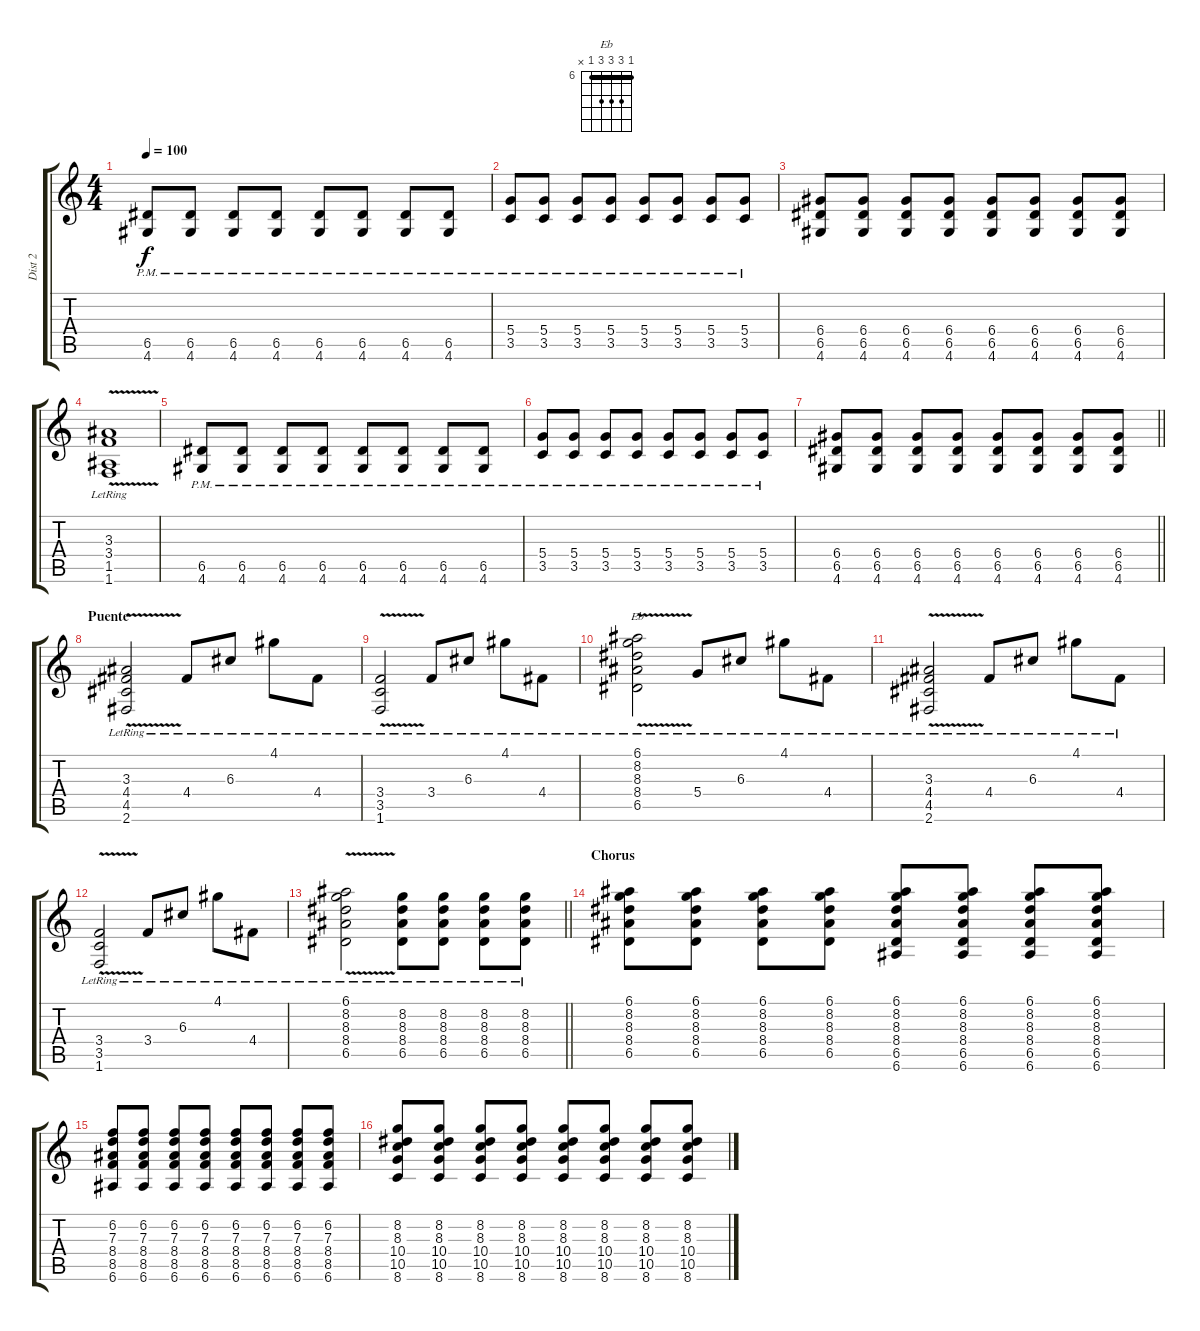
\track ("Dist 2" "Dist 2") {instrument overdrivenguitar}
\staff {score tabs}
\tuning (E4 B3 G3 D3 A2 E2) {hide}
\chord ("Eb" 6 8 8 8 6 x) {firstfret 6 barre 6}
\ts (4 4)
\tempo 100
\clef g2
\ks c
(6.5{pm} 4.6{pm}).8{dy f} (6.5{pm} 4.6{pm}).8 (6.5{pm} 4.6{pm}).8 (6.5{pm} 4.6{pm}).8 (6.5{pm} 4.6{pm}).8 (6.5{pm} 4.6{pm}).8 (6.5{pm} 4.6{pm}).8 (6.5{pm} 4.6{pm}).8 |
(5.4{pm} 3.5{pm}).8 (5.4{pm} 3.5{pm}).8 (5.4{pm} 3.5{pm}).8 (5.4{pm} 3.5{pm}).8 (5.4{pm} 3.5{pm}).8 (5.4{pm} 3.5{pm}).8 (5.4{pm} 3.5{pm}).8 (5.4{pm} 3.5{pm}).8 |
(6.4 6.5 4.6).8 (6.4 6.5 4.6).8 (6.4 6.5 4.6).8 (6.4 6.5 4.6).8 (6.4 6.5 4.6).8 (6.4 6.5 4.6).8 (6.4 6.5 4.6).8 (6.4 6.5 4.6).8 |
(3.3 3.4{lr} 1.5{v lr} 1.6{lr}).1 |
(6.5{pm} 4.6{pm}).8 (6.5{pm} 4.6{pm}).8 (6.5{pm} 4.6{pm}).8 (6.5{pm} 4.6{pm}).8 (6.5{pm} 4.6{pm}).8 (6.5{pm} 4.6{pm}).8 (6.5{pm} 4.6{pm}).8 (6.5{pm} 4.6{pm}).8 |
(5.4{pm} 3.5{pm}).8 (5.4{pm} 3.5{pm}).8 (5.4{pm} 3.5{pm}).8 (5.4{pm} 3.5{pm}).8 (5.4{pm} 3.5{pm}).8 (5.4{pm} 3.5{pm}).8 (5.4{pm} 3.5{pm}).8 (5.4{pm} 3.5{pm}).8 |
\barLineRight lightlight
(6.4 6.5 4.6).8 (6.4 6.5 4.6).8 (6.4 6.5 4.6).8 (6.4 6.5 4.6).8 (6.4 6.5 4.6).8 (6.4 6.5 4.6).8 (6.4 6.5 4.6).8 (6.4 6.5 4.6).8 |
\section ("" "Puente")
(3.3 4.4{lr} 4.5{v lr} 2.6{lr}).2{volume 3} 4.4{lr}.8 6.3{lr}.8 4.1{lr}.8 4.4{lr}.8 |
(3.4{lr} 3.5{v lr} 1.6{lr}).2 3.4{lr}.8 6.3{lr}.8 4.1{lr}.8 4.4{lr}.8 |
(6.1{lr} 8.2{lr} 8.3{lr} 8.4{lr} 6.5{v lr}).2{ch "Eb"} 5.4{lr}.8 6.3{lr}.8 4.1{lr}.8 4.4{lr}.8 |
(3.3 4.4{lr} 4.5{v lr} 2.6{lr}).2 4.4{lr}.8 6.3{lr}.8 4.1{lr}.8 4.4{lr}.8 |
(3.4{lr} 3.5{v lr} 1.6{lr}).2 3.4{lr}.8 6.3{lr}.8 4.1{lr}.8 4.4{lr}.8 |
\barLineRight lightlight
(6.1{lr} 8.2{lr} 8.3{lr} 8.4{lr} 6.5{v lr}).2 (8.2 8.3 8.4{lr} 6.5).8 (8.2 8.3 8.4{lr} 6.5).8 (8.2 8.3 8.4{lr} 6.5).8 (8.2 8.3 8.4{lr} 6.5).8 |
\section ("" "Chorus")
(6.1 8.2 8.3 8.4 6.5).8{volume 5} (6.1 8.2 8.3 8.4 6.5).8 (6.1 8.2 8.3 8.4 6.5).8 (6.1 8.2 8.3 8.4 6.5).8 (6.1 8.2 8.3 8.4 6.5 6.6).8{volume 6} (6.1 8.2 8.3 8.4 6.5 6.6).8 (6.1 8.2 8.3 8.4 6.5 6.6).8 (6.1 8.2 8.3 8.4 6.5 6.6).8 |
(6.2 7.3 8.4 8.5 6.6).8 (6.2 7.3 8.4 8.5 6.6).8 (6.2 7.3 8.4 8.5 6.6).8 (6.2 7.3 8.4 8.5 6.6).8 (6.2 7.3 8.4 8.5 6.6).8 (6.2 7.3 8.4 8.5 6.6).8 (6.2 7.3 8.4 8.5 6.6).8 (6.2 7.3 8.4 8.5 6.6).8 |
(8.2 8.3 10.4 10.5 8.6).8 (8.2 8.3 10.4 10.5 8.6).8 (8.2 8.3 10.4 10.5 8.6).8 (8.2 8.3 10.4 10.5 8.6).8 (8.2 8.3 10.4 10.5 8.6).8 (8.2 8.3 10.4 10.5 8.6).8 (8.2 8.3 10.4 10.5 8.6).8 (8.2 8.3 10.4 10.5 8.6).8
